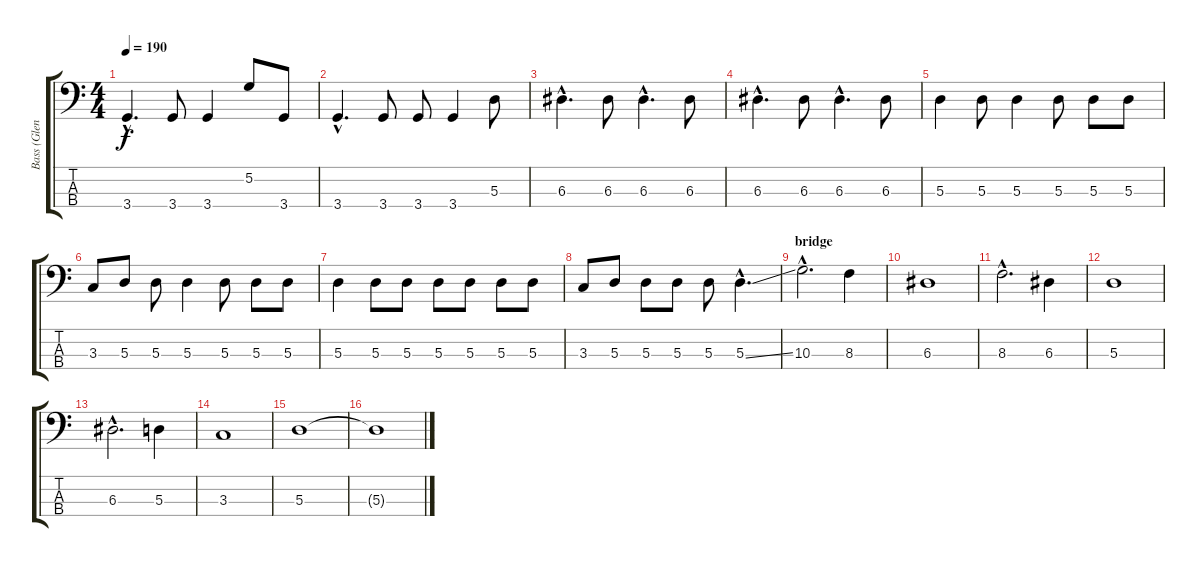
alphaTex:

\track ("Bass (Glenn)" "Bass (Glen") {instrument electricbasspick}
\staff {score tabs}
\tuning (G2 D2 A1 E1) {hide}
\ts (4 4)
\tempo 190
\clef f4
\ks c
3.4{hac}.4{d dy f} 3.4.8 3.4.4 5.2.8 3.4.8 |
3.4{hac}.4{d} 3.4.8 3.4.8 3.4.4 5.3.8 |
6.3{hac}.4{d} 6.3.8 6.3{hac}.4{d} 6.3.8 |
6.3{hac}.4{d} 6.3.8 6.3{hac}.4{d} 6.3.8 |
5.3.4 5.3.8 5.3.4 5.3.8 5.3.8 5.3.8 |
3.3.8 5.3.8 5.3.8 5.3.4 5.3.8 5.3.8 5.3.8 |
5.3.4 5.3.8 5.3.8 5.3.8 5.3.8 5.3.8 5.3.8 |
3.3.8 5.3.8 5.3.8 5.3.8 5.3.8 5.3{ss hac}.4{d} |
\section ("" "bridge")
10.3{hac}.2{d} 8.3.4 |
6.3.1 |
8.3{hac}.2{d} 6.3.4 |
5.3.1 |
6.3{hac}.2{d} 5.3.4 |
3.3.1 |
5.3.1 |
5.3{t}.1
